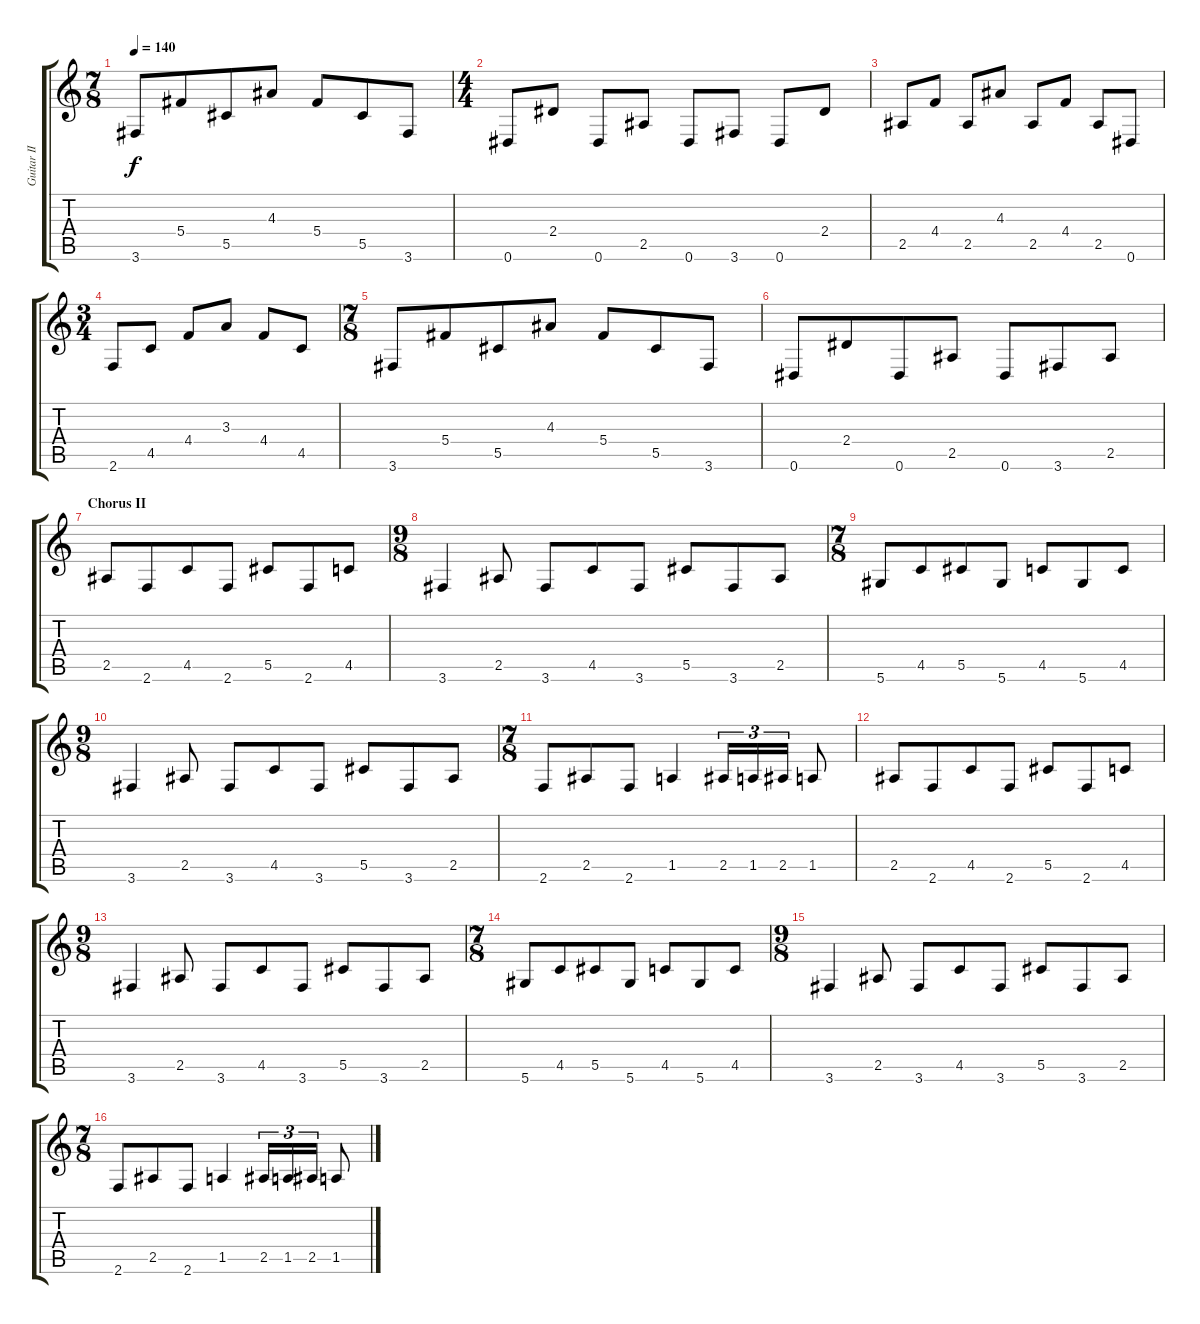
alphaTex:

\track ("Guitar II / Solos" "Guitar II ") {instrument overdrivenguitar}
\staff {score tabs}
\tuning (Eb4 Bb3 Gb3 Db3 Ab2 Eb2) {hide}
\ts (7 8)
\tempo 140
\clef g2
\ks c
3.6.8{dy f} 5.4.8 5.5.8 4.3.8 5.4.8 5.5.8 3.6.8 |
\ts (4 4)
0.6.8 2.4.8 0.6.8 2.5.8 0.6.8 3.6.8 0.6.8 2.4.8 |
2.5.8 4.4.8 2.5.8 4.3.8 2.5.8 4.4.8 2.5.8 0.6.8 |
\ts (3 4)
2.6.8 4.5.8 4.4.8 3.3.8 4.4.8 4.5.8 |
\ts (7 8)
3.6.8 5.4.8 5.5.8 4.3.8 5.4.8 5.5.8 3.6.8 |
0.6.8 2.4.8 0.6.8 2.5.8 0.6.8 3.6.8 2.5.8 |
\section ("" "Chorus II")
2.5.8{volume 13 balance 16 instrument distortionguitar} 2.6.8 4.5.8 2.6.8 5.5.8 2.6.8 4.5.8 |
\ts (9 8)
3.6.4 2.5.8 3.6.8 4.5.8 3.6.8 5.5.8 3.6.8 2.5.8 |
\ts (7 8)
5.6.8 4.5.8 5.5.8 5.6.8 4.5.8 5.6.8 4.5.8 |
\ts (9 8)
3.6.4 2.5.8 3.6.8 4.5.8 3.6.8 5.5.8 3.6.8 2.5.8 |
\ts (7 8)
2.6.8 2.5.8 2.6.8 1.5.4 2.5.16{tu (3 2)} 1.5.16{tu (3 2)} 2.5.16{tu (3 2)} 1.5.8 |
2.5.8 2.6.8 4.5.8 2.6.8 5.5.8 2.6.8 4.5.8 |
\ts (9 8)
3.6.4 2.5.8 3.6.8 4.5.8 3.6.8 5.5.8 3.6.8 2.5.8 |
\ts (7 8)
5.6.8 4.5.8 5.5.8 5.6.8 4.5.8 5.6.8 4.5.8 |
\ts (9 8)
3.6.4 2.5.8 3.6.8 4.5.8 3.6.8 5.5.8 3.6.8 2.5.8 |
\ts (7 8)
2.6.8 2.5.8 2.6.8 1.5.4 2.5.16{tu (3 2)} 1.5.16{tu (3 2)} 2.5.16{tu (3 2)} 1.5.8
